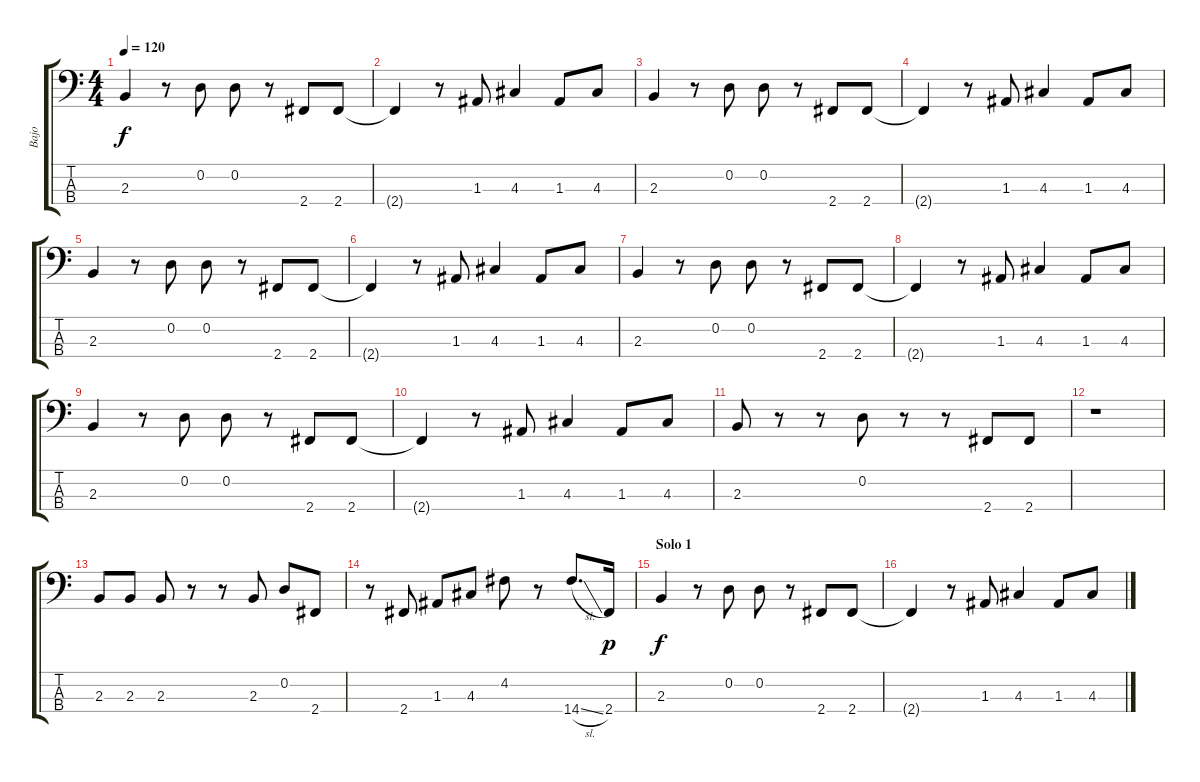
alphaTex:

\track ("Bajo" "Bajo") {instrument electricbassfinger}
\staff {score tabs}
\tuning (G2 D2 A1 E1) {hide}
\ts (4 4)
\tempo 120
\clef f4
\ks c
2.3.4{dy f} r.8 0.2.8 0.2.8 r.8 2.4.8 2.4.8 |
2.4{t}.4 r.8 1.3.8 4.3.4 1.3.8 4.3.8 |
2.3.4 r.8 0.2.8 0.2.8 r.8 2.4.8 2.4.8 |
2.4{t}.4 r.8 1.3.8 4.3.4 1.3.8 4.3.8 |
2.3.4 r.8 0.2.8 0.2.8 r.8 2.4.8 2.4.8 |
2.4{t}.4 r.8 1.3.8 4.3.4 1.3.8 4.3.8 |
2.3.4 r.8 0.2.8 0.2.8 r.8 2.4.8 2.4.8 |
2.4{t}.4 r.8 1.3.8 4.3.4 1.3.8 4.3.8 |
2.3.4 r.8 0.2.8 0.2.8 r.8 2.4.8 2.4.8 |
2.4{t}.4 r.8 1.3.8 4.3.4 1.3.8 4.3.8 |
2.3.8 r.8 r.8 0.2.8 r.8 r.8 2.4.8 2.4.8 |
r.1 |
2.3.8 2.3.8 2.3.8 r.8 r.8 2.3.8 0.2.8 2.4.8 |
r.8 2.4.8 1.3.8 4.3.8 4.2.8 r.8 14.4{sl}.8{d} 2.4.16{dy p} |
\section ("" "Solo 1")
2.3.4{dy f} r.8 0.2.8 0.2.8 r.8 2.4.8 2.4.8 |
2.4{t}.4 r.8 1.3.8 4.3.4 1.3.8 4.3.8
